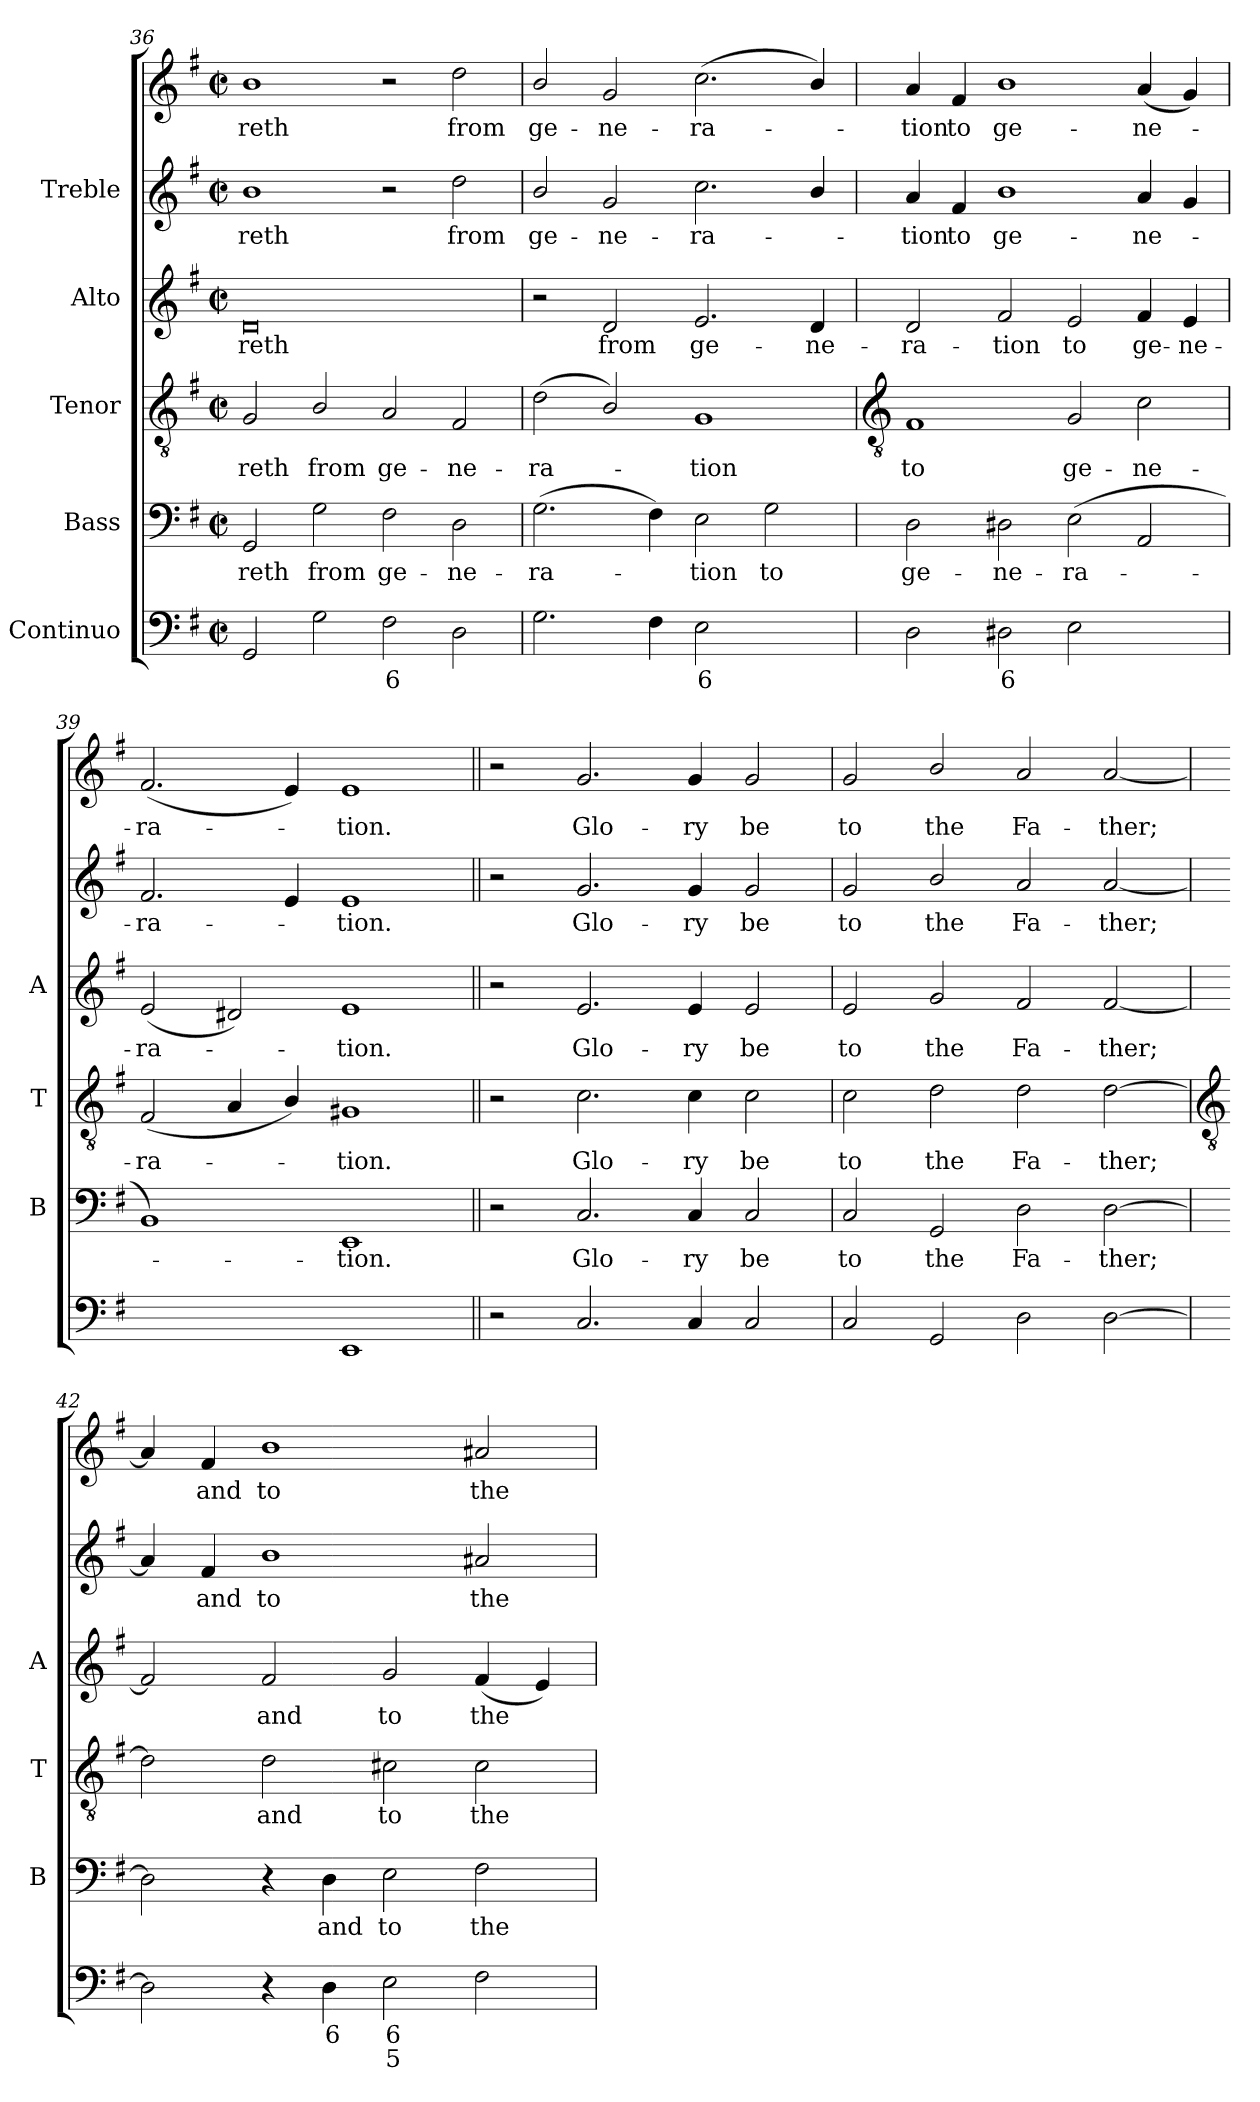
**kern	**text	**text	**kern	**text	**kern	**text	**kern	**text	**kern	**text	**kern	**text
*part5	*part5	*part5	*part4	*part4	*part3	*part3	*part2	*part2	*part1	*part1	*part1	*part1
*staff6	*staff6	*staff6	*staff5	*staff5	*staff4	*staff4	*staff3	*staff3	*staff2	*staff2	*staff1	*staff1
*I"Continuo	*	*	*I"Bass	*	*I"Tenor	*	*I"Alto	*	*I"Treble	*	*	*
*	*	*	*I'B	*	*I'T	*	*I'A	*	*	*	*	*
*clefF4	*	*	*clefF4	*	*clefGv2	*	*clefG2	*	*clefG2	*	*clefG2	*
*k[f#]	*	*	*k[f#]	*	*k[f#]	*	*k[f#]	*	*k[f#]	*	*k[f#]	*
*G:	*	*	*G:	*	*G:	*	*G:	*	*G:	*	*G:	*
*M4/2	*	*	*M4/2	*	*M4/2	*	*M4/2	*	*M4/2	*	*M4/2	*
*met(c|)	*	*	*met(c|)	*	*met(c|)	*	*met(c|)	*	*met(c|)	*	*met(c|)	*
=36	=36	=36	=36	=36	=36	=36	=36	=36	=36	=36	=36	=36
!	!	!	!	!LO:LY:b	!	!LO:LY:b	!	!LO:LY:b	!	!LO:LY:b	!	!LO:LY:b
2GG	.	.	2GG	-reth	2G	-reth	0d	reth	1b	-reth	1b	-reth
!	!	!	!	!LO:LY:b	!	!LO:LY:b	!	!	!	!	!	!
2G	.	.	2G	from	2B/	from	.	.	.	.	.	.
!	!LO:LY:b	!	!	!LO:LY:b	!	!LO:LY:b	!	!	!	!	!	!
2F#	6	.	2F#	ge-	2A	ge-	.	.	2r	.	2r	.
!	!	!	!	!LO:LY:b	!	!LO:LY:b	!	!	!	!LO:LY:b	!	!LO:LY:b
2D	.	.	2D	-ne-	2F#	-ne-	.	.	2dd	from	2dd	from
=37	=37	=37	=37	=37	=37	=37	=37	=37	=37	=37	=37	=37
!	!	!	!	!LO:LY:b	!	!LO:LY:b	!	!	!	!LO:LY:b	!	!LO:LY:b
2.G	.	.	(>2.G	-ra-	(<2d	-ra-	2r	.	2b/	ge-	2b/	ge-
!	!	!	!	!	!	!	!	!LO:LY:b	!	!LO:LY:b	!	!LO:LY:b
.	.	.	.	.	2B/)	.	2d	from	2g	-ne-	2g	-ne-
4F#	.	.	4F#)	.	.	.	.	.	.	.	.	.
!	!LO:LY:b	!	!	!LO:LY:b	!	!LO:LY:b	!	!LO:LY:b	!	!LO:LY:b	!	!LO:LY:b
2E	6	.	2E	tion	1G	tion	2.e	ge-	2.cc	-ra-	(<2.cc	-ra-
!	!LO:LY:b	!LO:LY:b	!	!LO:LY:b	!	!	!	!	!	!	!	!
[4Gyy	6	4	2G	to	.	.	.	.	.	.	.	.
!	!LO:LY:b	!LO:LY:b	!	!	!	!	!	!LO:LY:b	!	!	!	!
4Gyy]	5	3	.	.	.	.	4d	-ne-	4b/	.	4b/)	.
!!LO:LB:g=z
=38	=38	=38	=38	=38	=38	=38	=38	=38	=38	=38	=38	=38
*	*	*	*	*	*clefGv2	*	*	*	*	*	*	*
!	!	!	!	!LO:LY:b	!	!LO:LY:b	!	!LO:LY:b	!	!LO:LY:b	!	!LO:LY:b
2D	.	.	2D	ge-	1F#	to	2d	-ra-	4a	tion	4a	tion
!	!	!	!	!	!	!	!	!	!	!LO:LY:b	!	!LO:LY:b
.	.	.	.	.	.	.	.	.	4f#	to	4f#	to
!	!LO:LY:b	!	!	!LO:LY:b	!	!	!	!LO:LY:b	!	!LO:LY:b	!	!LO:LY:b
2D#X	6	.	2D#X	-ne-	.	.	2f#	-tion	1b	ge-	1b	ge-
!	!	!	!	!LO:LY:b	!	!LO:LY:b	!	!LO:LY:b	!	!	!	!
2E	.	.	(<2E	-ra-	2G	ge-	2e	to	.	.	.	.
!	!LO:LY:b	!LO:LY:b	!	!	!	!LO:LY:b	!	!LO:LY:b	!	!LO:LY:b	!	!LO:LY:b
[4AAyy	8	6	2AA	.	2c	-ne-	4f#	ge-	4a	-ne-	(<4a	-ne-
!	!LO:LY:b	!LO:LY:b	!	!	!	!	!	!LO:LY:b	!	!	!	!
4AAyy]	7	5	.	.	.	.	4e	-ne-	4g	.	4g)	.
=39	=39	=39	=39	=39	=39	=39	=39	=39	=39	=39	=39	=39
!	!LO:LY:b	!	!	!	!	!LO:LY:b	!	!LO:LY:b	!	!LO:LY:b	!	!LO:LY:b
[2BByy	4	.	1BB)	.	(<2F#	-ra-	(<2e	-ra-	2.f#	ra-	(<2.f#	ra-
!	!LO:LY:b	!	!	!	!	!	!	!	!	!	!	!
2BByy]	3	.	.	.	4A	.	2d#X)	.	.	.	.	.
.	.	.	.	.	4B/)	.	.	.	4e	.	4e)	.
!	!	!	!	!LO:LY:b	!	!LO:LY:b	!	!LO:LY:b	!	!LO:LY:b	!	!LO:LY:b
1EE	.	.	1EE	tion.	1G#X	tion.	1e	tion.	1e	tion.	1e	tion.
=40||	=40||	=40||	=40||	=40||	=40||	=40||	=40||	=40||	=40||	=40||	=40||	=40||
2r	.	.	2r	.	2r	.	2r	.	2r	.	2r	.
!	!	!	!	!LO:LY:b	!	!LO:LY:b	!	!LO:LY:b	!	!LO:LY:b	!	!LO:LY:b
2.C	.	.	2.C	Glo-	2.c	Glo-	2.e	Glo-	2.g	Glo-	2.g	Glo-
!	!	!	!	!LO:LY:b	!	!LO:LY:b	!	!LO:LY:b	!	!LO:LY:b	!	!LO:LY:b
4C	.	.	4C	-ry	4c	-ry	4e	-ry	4g	-ry	4g	-ry
!	!	!	!	!LO:LY:b	!	!LO:LY:b	!	!LO:LY:b	!	!LO:LY:b	!	!LO:LY:b
2C	.	.	2C	be	2c	be	2e	be	2g	be	2g	be
=41	=41	=41	=41	=41	=41	=41	=41	=41	=41	=41	=41	=41
!	!	!	!	!LO:LY:b	!	!LO:LY:b	!	!LO:LY:b	!	!LO:LY:b	!	!LO:LY:b
2C	.	.	2C	to	2c	to	2e	to	2g	to	2g	to
!	!	!	!	!LO:LY:b	!	!LO:LY:b	!	!LO:LY:b	!	!LO:LY:b	!	!LO:LY:b
2GG	.	.	2GG	the	2d	the	2g	the	2b/	the	2b/	the
!	!	!	!	!LO:LY:b	!	!LO:LY:b	!	!LO:LY:b	!	!LO:LY:b	!	!LO:LY:b
2D	.	.	2D	Fa-	2d	Fa-	2f#	Fa-	2a	Fa-	2a	Fa-
!	!	!	!	!LO:LY:b	!	!LO:LY:b	!	!LO:LY:b	!	!LO:LY:b	!	!LO:LY:b
[2D	.	.	[2D	-ther;	[2d	-ther;	[2f#	-ther;	[2a	-ther;	[2a	-ther;
!!LO:LB:g=z
=42	=42	=42	=42	=42	=42	=42	=42	=42	=42	=42	=42	=42
*	*	*	*	*	*clefGv2	*	*	*	*	*	*	*
2D]	.	.	2D]	.	2d]	.	2f#]	.	4a]	.	4a]	.
!	!	!	!	!	!	!	!	!	!	!LO:LY:b	!	!LO:LY:b
.	.	.	.	.	.	.	.	.	4f#	and	4f#	and
!	!	!	!	!	!	!LO:LY:b	!	!LO:LY:b	!	!LO:LY:b	!	!LO:LY:b
4r	.	.	4r	.	2d	and	2f#	and	1b	to	1b	to
!	!LO:LY:b	!	!	!LO:LY:b	!	!	!	!	!	!	!	!
4D	6	.	4D	and	.	.	.	.	.	.	.	.
!	!LO:LY:b	!LO:LY:b	!	!LO:LY:b	!	!LO:LY:b	!	!LO:LY:b	!	!	!	!
2E	6	5	2E	to	2c#X	to	2g	to	.	.	.	.
!	!	!	!	!LO:LY:b	!	!LO:LY:b	!	!LO:LY:b	!	!LO:LY:b	!	!LO:LY:b
2F#	.	.	2F#	the	2c#	the	(<4f#	the	2a#X	the	2a#X	the
.	.	.	.	.	.	.	4e)	.	.	.	.	.
=	=	=	=	=	=	=	=	=	=	=	=	=
*-	*-	*-	*-	*-	*-	*-	*-	*-	*-	*-	*-	*-
